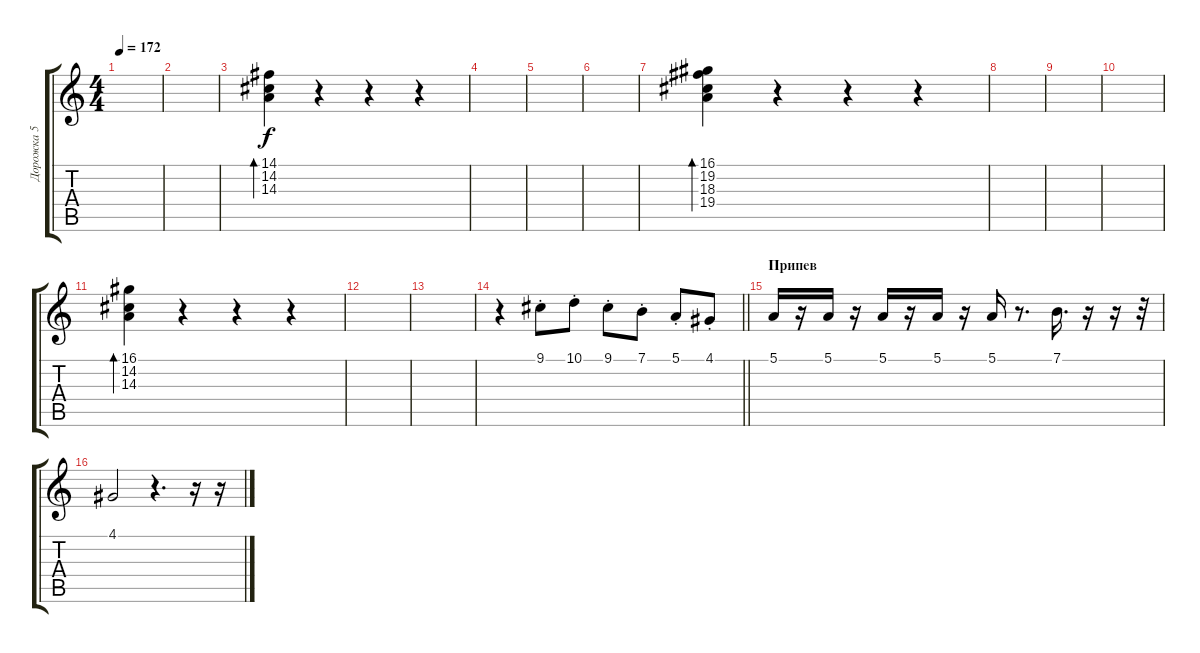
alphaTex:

\track ("Дорожка 5" "Дорожка 5") {instrument vibraphone}
\staff {score tabs}
\tuning (E4 B3 G3 D3 A2 E2) {hide}
\ts (4 4)
\tempo 172
\clef g2
\ks c
|
|
(14.1 14.2 14.3).4{bd 480} r.4 r.4 r.4 |
|
|
|
(16.1 19.2 18.3 19.4).4{bd 480} r.4 r.4 r.4 |
|
|
|
(16.1 14.2 14.3).4{bd 480} r.4 r.4 r.4 |
|
|
\barLineRight lightlight
r.4 9.1{st}.8{dy f} 10.1{st}.8 9.1{st}.8 7.1{st}.8 5.1{st}.8 4.1{st}.8 |
\section ("" "Припев")
5.1.16 r.16 5.1.16 r.16 5.1.16 r.16 5.1.16 r.16 5.1.16 r.8{d} 7.1.16{d} r.16 r.16 r.32 |
4.1.2 r.4{d} r.16 r.16
